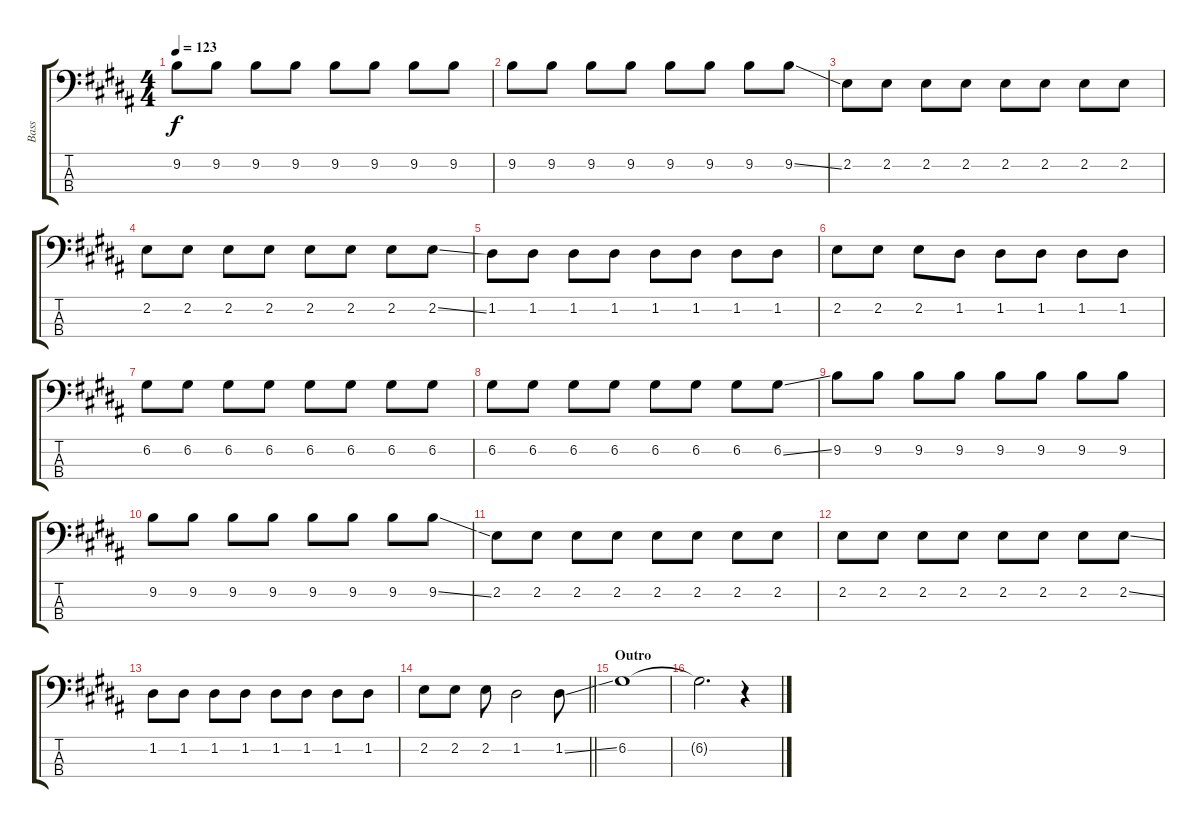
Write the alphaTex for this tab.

\track ("Bass" "Bass") {instrument electricbassfinger}
\staff {score tabs}
\tuning (G2 D2 A1 E1) {hide}
\ts (4 4)
\tempo 123
\clef f4
\ks g#minor
9.2.8{dy f} 9.2.8 9.2.8 9.2.8 9.2.8 9.2.8 9.2.8 9.2.8 |
9.2.8 9.2.8 9.2.8 9.2.8 9.2.8 9.2.8 9.2.8 9.2{ss}.8 |
2.2.8 2.2.8 2.2.8 2.2.8 2.2.8 2.2.8 2.2.8 2.2.8 |
2.2.8 2.2.8 2.2.8 2.2.8 2.2.8 2.2.8 2.2.8 2.2{ss}.8 |
1.2.8 1.2.8 1.2.8 1.2.8 1.2.8 1.2.8 1.2.8 1.2.8 |
2.2.8 2.2.8 2.2.8 1.2.8 1.2.8 1.2.8 1.2.8 1.2.8 |
6.2.8 6.2.8 6.2.8 6.2.8 6.2.8 6.2.8 6.2.8 6.2.8 |
6.2.8 6.2.8 6.2.8 6.2.8 6.2.8 6.2.8 6.2.8 6.2{ss}.8 |
9.2.8 9.2.8 9.2.8 9.2.8 9.2.8 9.2.8 9.2.8 9.2.8 |
9.2.8 9.2.8 9.2.8 9.2.8 9.2.8 9.2.8 9.2.8 9.2{ss}.8 |
2.2.8 2.2.8 2.2.8 2.2.8 2.2.8 2.2.8 2.2.8 2.2.8 |
2.2.8 2.2.8 2.2.8 2.2.8 2.2.8 2.2.8 2.2.8 2.2{ss}.8 |
1.2.8 1.2.8 1.2.8 1.2.8 1.2.8 1.2.8 1.2.8 1.2.8 |
\barLineRight lightlight
2.2.8 2.2.8 2.2.8 1.2.2 1.2{ss}.8 |
\section ("" "Outro")
6.2.1 |
6.2{t}.2{d} r.4
